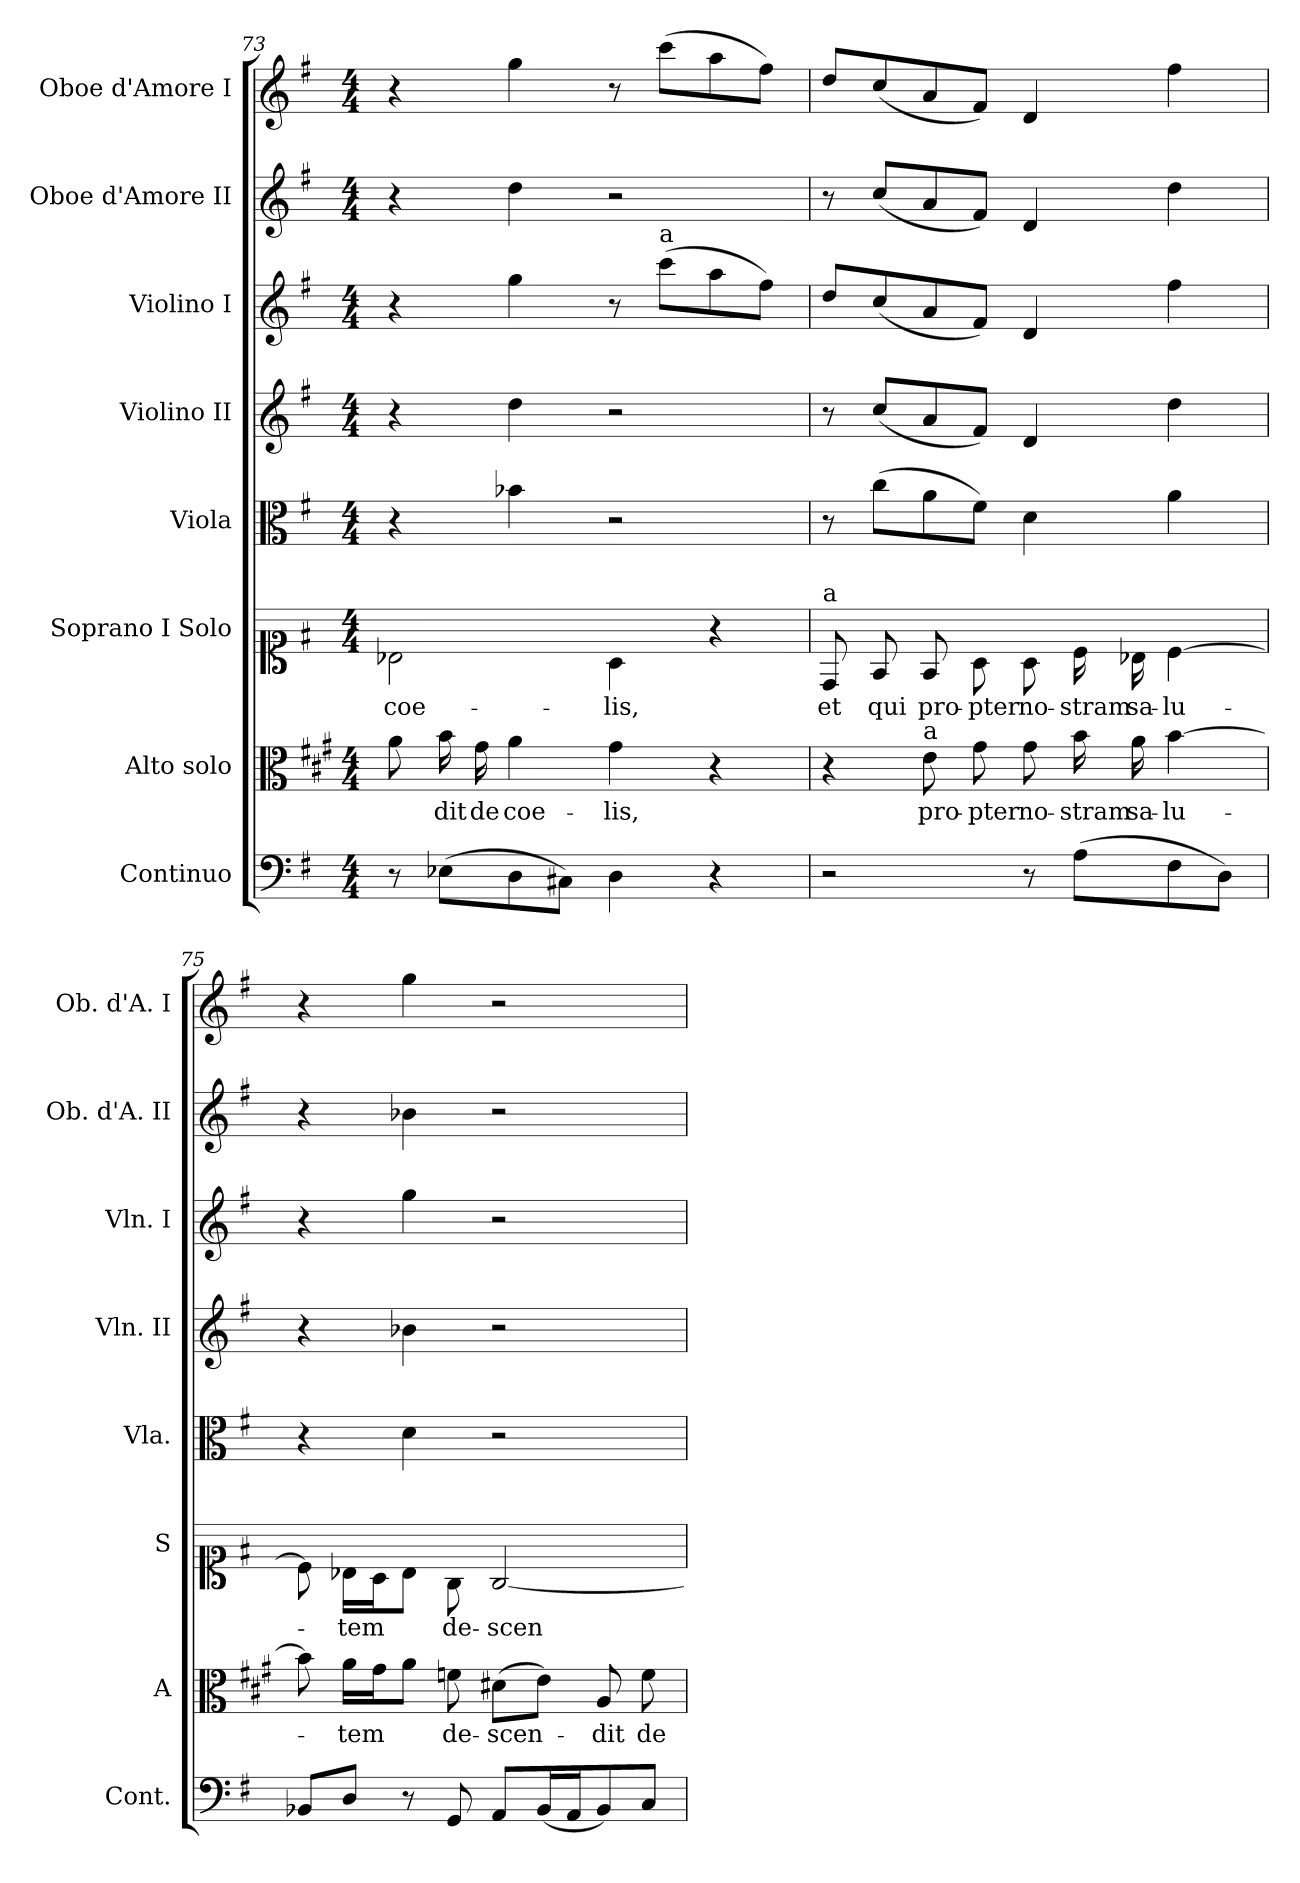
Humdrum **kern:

**kern	**kern	**text	**kern	**text	**kern	**kern	**kern	**kern	**kern
*part8	*part7	*part7	*part6	*part6	*part5	*part4	*part3	*part2	*part1
*staff8	*staff7	*staff7	*staff6	*staff6	*staff5	*staff4	*staff3	*staff2	*staff1
*I"Continuo	*I"Alto solo	*	*I"Soprano I Solo	*	*I"Viola	*I"Violino II	*I"Violino I	*I"Oboe d'Amore II	*I"Oboe d'Amore I
*I'Cont.	*I'A	*	*I'S	*	*I'Vla.	*I'Vln. II	*I'Vln. I	*I'Ob. d'A. II	*I'Ob. d'A. I
*clefF4	*clefC3	*	*clefC1	*	*clefC3	*clefG2	*clefG2	*clefG2	*clefG2
*	*ITrd1c2	*	*ITrd-7c-12	*	*	*	*	*	*
*k[f#]	*k[f#]	*	*k[f#]	*	*k[f#]	*k[f#]	*k[f#]	*k[f#]	*k[f#]
*M4/4	*M4/4	*	*M4/4	*	*M4/4	*M4/4	*M4/4	*M4/4	*M4/4
=73	=73	=73	=73	=73	=73	=73	=73	=73	=73
8r	8g\	.	2b-X\	coe-	4r	4r	4r	4r	4r
(8E-X\L	16a\	-dit	.	.	.	.	.	.	.
.	16f#\	de	.	.	.	.	.	.	.
8D\	4g\	coe-	.	.	4b-X\	4dd\	4gg\	4dd\	4gg\
8C#X\J)	.	.	.	.	.	.	.	.	.
4D\	4f#\	-lis,	4a\	-lis,	2r	2r	8r	2r	8r
!	!	!	!	!	!	!	!LO:TX:a:t=a	!	!
.	.	.	.	.	.	.	(8ccc\L	.	(8ccc\L
4r	4r	.	4r	.	.	.	8aa\	.	8aa\
.	.	.	.	.	.	.	8ff#\J)	.	8ff#\J)
=74	=74	=74	=74	=74	=74	=74	=74	=74	=74
!	!	!	!LO:TX:a:t=a	!	!	!	!	!	!
2r	4r	.	8d/	et	8r	8r	8dd/L	8r	8dd/L
.	.	.	8f#/	qui	(8cc\L	(8cc/L	(8cc/	(8cc/L	(8cc/
!	!LO:TX:a:t=a	!	!	!	!	!	!	!	!
.	8d\	pro-	8f#/	pro-	8a\	8a/	8a/	8a/	8a/
.	8f#\	-pter	8a\	-pter	8f#\J)	8f#/J)	8f#/J)	8f#/J)	8f#/J)
8r	8f#\	no-	8a\	no-	4d\	4d/	4d/	4d/	4d/
(8A\L	16a\	-stram	16cc\	-stram	.	.	.	.	.
.	16g\	sa-	16b-X\	sa-	.	.	.	.	.
8F#\	[4a\	-lu-	[4cc\	-lu-	4a\	4dd\	4ff#\	4dd\	4ff#\
8D\J)	.	.	.	.	.	.	.	.	.
=75	=75	=75	=75	=75	=75	=75	=75	=75	=75
8BB-X/L	8a\]	.	8cc\]	.	4r	4r	4r	4r	4r
8D/J	16g\LL	-tem	16b-X\LL	-tem	.	.	.	.	.
.	16f#\J	.	16a\J	.	.	.	.	.	.
8r	8g\J	.	8b-\J	.	4d\	4b-X\	4gg\	4b-X\	4gg\
8GG/	8e-X\	de-	8g\	de-	.	.	.	.	.
8AA/L	(8c#X\L	-scen-	[2g/	-scen-	2r	2r	2r	2r	2r
(16BB-/L	8d\J)	.	.	.	.	.	.	.	.
16AA/J	.	.	.	.	.	.	.	.	.
8BB-/)	8G/	-dit	.	.	.	.	.	.	.
8C/J	8e-\	de	.	.	.	.	.	.	.
=	=	=	=	=	=	=	=	=	=
*-	*-	*-	*-	*-	*-	*-	*-	*-	*-
